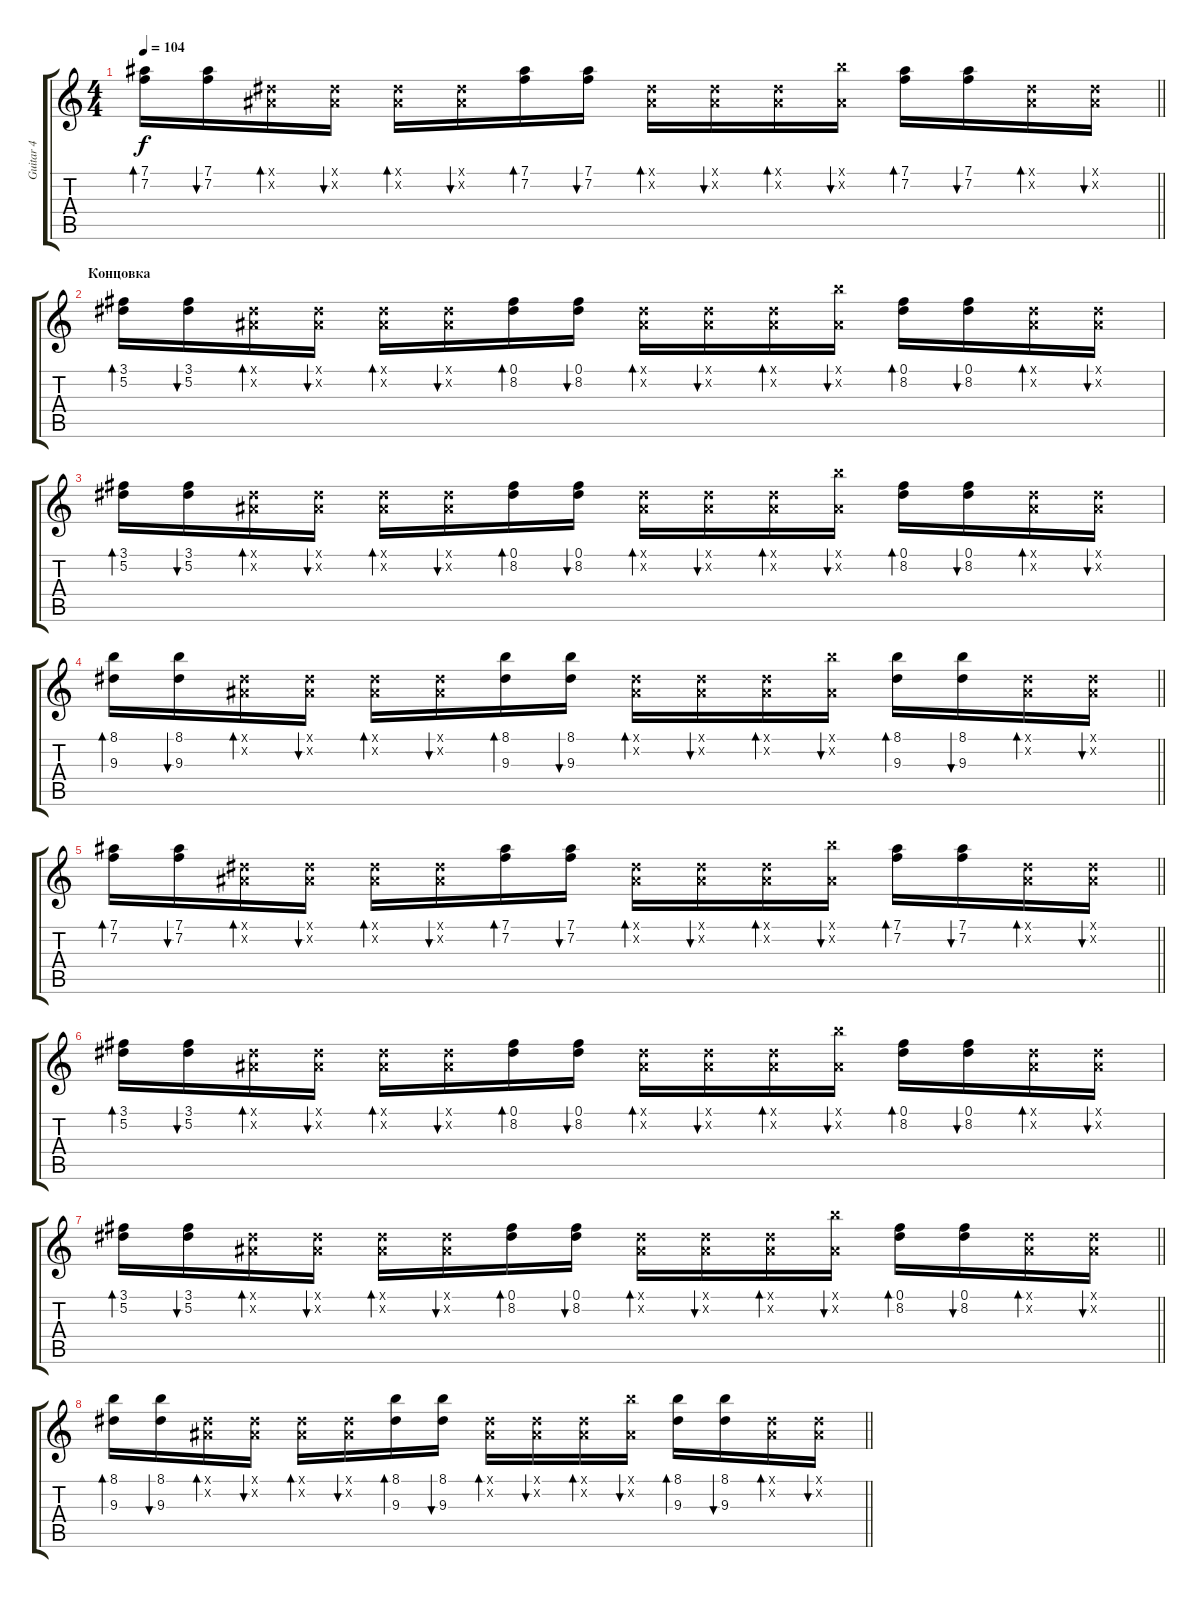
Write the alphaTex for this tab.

\track ("Guitar 4" "Guitar 4") {instrument electricguitarclean}
\staff {score tabs}
\tuning (Eb4 Bb3 Gb3 Db3 Ab2 Eb2) {hide}
\ts (4 4)
\tempo 104
\clef g2
\barLineRight lightlight
\ks c
(7.1 7.2).16{bd 30 dy f} (7.1 7.2).16{bu 30} (0.1{x} 0.2{x}).16{bd 30} (0.1{x} 0.2{x}).16{bu 30} (0.1{x} 0.2{x}).16{bd 30} (0.1{x} 0.2{x}).16{bu 30} (7.1 7.2).16{bd 30} (7.1 7.2).16{bu 30} (0.1{x} 0.2{x}).16{bd 30} (0.1{x} 0.2{x}).16{bu 30} (0.1{x} 0.2{x}).16{bd 30} (8.1{x} 0.2{x}).16{bu 30} (7.1 7.2).16{bd 30} (7.1 7.2).16{bu 30} (0.1{x} 0.2{x}).16{bd 30} (0.1{x} 0.2{x}).16{bu 30} |
\section ("" "Концовка")
(3.1 5.2).16{bd 30} (3.1 5.2).16{bu 30} (0.1{x} 0.2{x}).16{bd 30} (0.1{x} 0.2{x}).16{bu 30} (0.1{x} 0.2{x}).16{bd 30} (0.1{x} 0.2{x}).16{bu 30} (0.1 8.2).16{bd 30} (0.1 8.2).16{bu 30} (0.1{x} 0.2{x}).16{bd 30} (0.1{x} 0.2{x}).16{bu 30} (0.1{x} 0.2{x}).16{bd 30} (8.1{x} 0.2{x}).16{bu 30} (0.1 8.2).16{bd 30} (0.1 8.2).16{bu 30} (0.1{x} 0.2{x}).16{bd 30} (0.1{x} 0.2{x}).16{bu 30} |
(3.1 5.2).16{bd 30} (3.1 5.2).16{bu 30} (0.1{x} 0.2{x}).16{bd 30} (0.1{x} 0.2{x}).16{bu 30} (0.1{x} 0.2{x}).16{bd 30} (0.1{x} 0.2{x}).16{bu 30} (0.1 8.2).16{bd 30} (0.1 8.2).16{bu 30} (0.1{x} 0.2{x}).16{bd 30} (0.1{x} 0.2{x}).16{bu 30} (0.1{x} 0.2{x}).16{bd 30} (8.1{x} 0.2{x}).16{bu 30} (0.1 8.2).16{bd 30} (0.1 8.2).16{bu 30} (0.1{x} 0.2{x}).16{bd 30} (0.1{x} 0.2{x}).16{bu 30} |
\barLineRight lightlight
(8.1 9.3).16{bd 30} (8.1 9.3).16{bu 30} (0.1{x} 0.2{x}).16{bd 30} (0.1{x} 0.2{x}).16{bu 30} (0.1{x} 0.2{x}).16{bd 30} (0.1{x} 0.2{x}).16{bu 30} (8.1 9.3).16{bd 30} (8.1 9.3).16{bu 30} (0.1{x} 0.2{x}).16{bd 30} (0.1{x} 0.2{x}).16{bu 30} (0.1{x} 0.2{x}).16{bd 30} (8.1{x} 0.2{x}).16{bu 30} (8.1 9.3).16{bd 30} (8.1 9.3).16{bu 30} (0.1{x} 0.2{x}).16{bd 30} (0.1{x} 0.2{x}).16{bu 30} |
\barLineRight lightlight
(7.1 7.2).16{bd 30} (7.1 7.2).16{bu 30} (0.1{x} 0.2{x}).16{bd 30} (0.1{x} 0.2{x}).16{bu 30} (0.1{x} 0.2{x}).16{bd 30} (0.1{x} 0.2{x}).16{bu 30} (7.1 7.2).16{bd 30} (7.1 7.2).16{bu 30} (0.1{x} 0.2{x}).16{bd 30} (0.1{x} 0.2{x}).16{bu 30} (0.1{x} 0.2{x}).16{bd 30} (8.1{x} 0.2{x}).16{bu 30} (7.1 7.2).16{bd 30} (7.1 7.2).16{bu 30} (0.1{x} 0.2{x}).16{bd 30} (0.1{x} 0.2{x}).16{bu 30} |
\section ("" "")
(3.1 5.2).16{bd 30} (3.1 5.2).16{bu 30} (0.1{x} 0.2{x}).16{bd 30} (0.1{x} 0.2{x}).16{bu 30} (0.1{x} 0.2{x}).16{bd 30} (0.1{x} 0.2{x}).16{bu 30} (0.1 8.2).16{bd 30} (0.1 8.2).16{bu 30} (0.1{x} 0.2{x}).16{bd 30} (0.1{x} 0.2{x}).16{bu 30} (0.1{x} 0.2{x}).16{bd 30} (8.1{x} 0.2{x}).16{bu 30} (0.1 8.2).16{bd 30} (0.1 8.2).16{bu 30} (0.1{x} 0.2{x}).16{bd 30} (0.1{x} 0.2{x}).16{bu 30} |
\barLineRight lightlight
(3.1 5.2).16{bd 30} (3.1 5.2).16{bu 30} (0.1{x} 0.2{x}).16{bd 30} (0.1{x} 0.2{x}).16{bu 30} (0.1{x} 0.2{x}).16{bd 30} (0.1{x} 0.2{x}).16{bu 30} (0.1 8.2).16{bd 30} (0.1 8.2).16{bu 30} (0.1{x} 0.2{x}).16{bd 30} (0.1{x} 0.2{x}).16{bu 30} (0.1{x} 0.2{x}).16{bd 30} (8.1{x} 0.2{x}).16{bu 30} (0.1 8.2).16{bd 30} (0.1 8.2).16{bu 30} (0.1{x} 0.2{x}).16{bd 30} (0.1{x} 0.2{x}).16{bu 30} |
\barLineRight lightlight
(8.1 9.3).16{bd 30} (8.1 9.3).16{bu 30} (0.1{x} 0.2{x}).16{bd 30} (0.1{x} 0.2{x}).16{bu 30} (0.1{x} 0.2{x}).16{bd 30} (0.1{x} 0.2{x}).16{bu 30} (8.1 9.3).16{bd 30} (8.1 9.3).16{bu 30} (0.1{x} 0.2{x}).16{bd 30} (0.1{x} 0.2{x}).16{bu 30} (0.1{x} 0.2{x}).16{bd 30} (8.1{x} 0.2{x}).16{bu 30} (8.1 9.3).16{bd 30} (8.1 9.3).16{bu 30} (0.1{x} 0.2{x}).16{bd 30} (0.1{x} 0.2{x}).16{bu 30}
